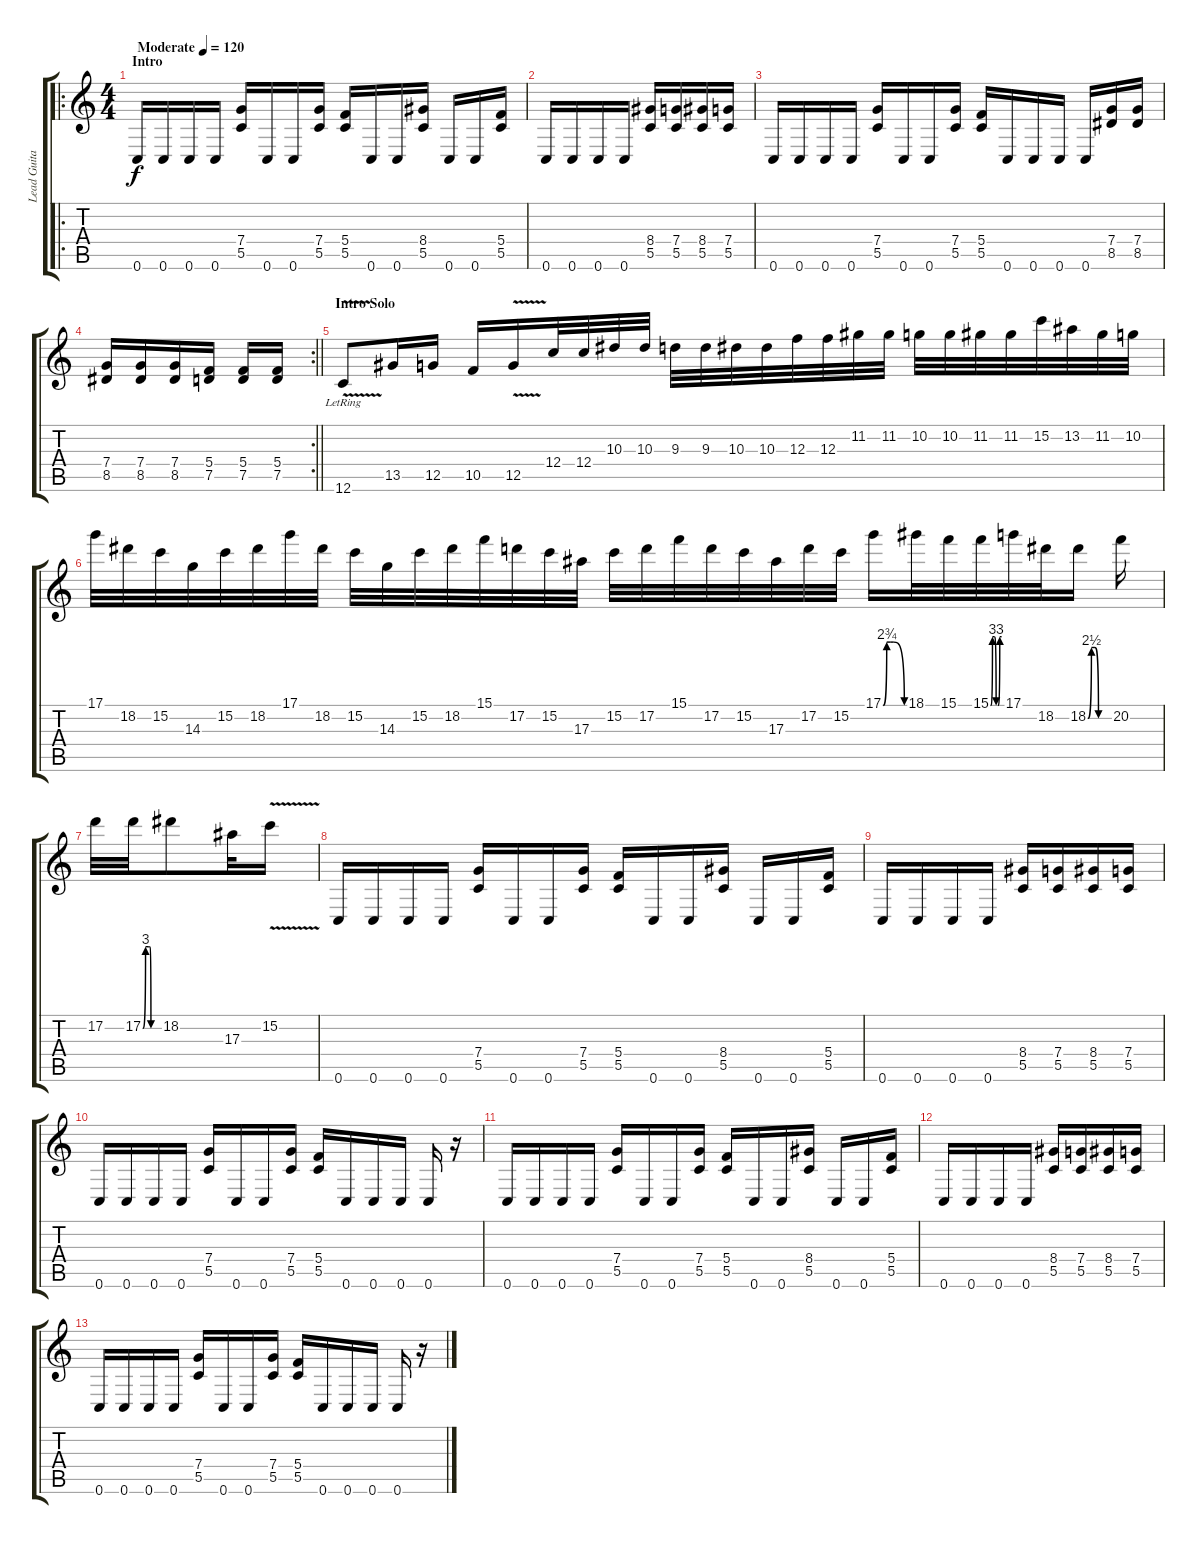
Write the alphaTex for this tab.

\track ("Lead Guitar" "Lead Guita") {instrument distortionguitar}
\staff {score tabs}
\tuning (D4 A3 F3 C3 G2 C2) {hide}
\ro
\ts (4 4)
\section ("" "Intro")
\tempo (120 "Moderate")
\clef g2
\ks c
0.6.16{dy f instrument distortionguitar} 0.6.16 0.6.16 0.6.16 (7.4 5.5).16 0.6.16 0.6.16 (7.4 5.5).16 (5.4 5.5).16 0.6.16 0.6.16 (8.4 5.5).16 0.6.16 0.6.16 (5.4 5.5).16 |
0.6.16 0.6.16 0.6.16 0.6.16 (8.4 5.5).16 (7.4 5.5).16 (8.4 5.5).16 (7.4 5.5).16 |
0.6.16 0.6.16 0.6.16 0.6.16 (7.4 5.5).16 0.6.16 0.6.16 (7.4 5.5).16 (5.4 5.5).16 0.6.16 0.6.16 0.6.16 0.6.16 (7.4 8.5).16 (7.4 8.5).16 |
\rc 2
\barLineRight lightlight
(7.4 8.5).16 (7.4 8.5).16 (7.4 8.5).16 (5.4 7.5).16 (5.4 7.5).16 (5.4 7.5).16 |
\section ("" "Intro Solo")
12.6{v lr}.8 13.5.16 12.5.16 10.5.16 12.5{v}.16 12.4.32 12.4.32 10.3.32 10.3.32 9.3.32 9.3.32 10.3.32 10.3.32 12.3.32 12.3.32 11.2.32 11.2.32 10.2.32 10.2.32 11.2.32 11.2.32 15.2.32 13.2.32 11.2.32 10.2.32 |
17.1.32 18.2.32 15.2.32 14.3.32 15.2.32 18.2.32 17.1.32 18.2.32 15.2.32 14.3.32 15.2.32 18.2.32 15.1.32 17.2.32 15.2.32 17.3.32 15.2.32 17.2.32 15.1.32 17.2.32 15.2.32 17.3.32 17.2.32 15.2.32 17.1{be (custom 0 0 10 11 20 11 30 11 60 0)}.16 18.1.32 15.1.32 15.1{be (custom 0 0 10 12 20 12 30 0 40 0 50 12 60 12)}.32 17.1.32 18.2.32 18.2{be (custom 0 0 10 10 20 10 30 0 60 0)}.16 20.2.16 |
17.2.32 17.2{be (custom 0 0 10 12 20 12 25 12 30 0 60 0)}.32 18.2.8 17.3.32 15.2{v}.16 |
0.6.16 0.6.16 0.6.16 0.6.16 (7.4 5.5).16 0.6.16 0.6.16 (7.4 5.5).16 (5.4 5.5).16 0.6.16 0.6.16 (8.4 5.5).16 0.6.16 0.6.16 (5.4 5.5).16 |
0.6.16 0.6.16 0.6.16 0.6.16 (8.4 5.5).16 (7.4 5.5).16 (8.4 5.5).16 (7.4 5.5).16 |
0.6.16 0.6.16 0.6.16 0.6.16 (7.4 5.5).16 0.6.16 0.6.16 (7.4 5.5).16 (5.4 5.5).16 0.6.16 0.6.16 0.6.16 0.6.16 r.16 |
0.6.16 0.6.16 0.6.16 0.6.16 (7.4 5.5).16 0.6.16 0.6.16 (7.4 5.5).16 (5.4 5.5).16 0.6.16 0.6.16 (8.4 5.5).16 0.6.16 0.6.16 (5.4 5.5).16 |
0.6.16 0.6.16 0.6.16 0.6.16 (8.4 5.5).16 (7.4 5.5).16 (8.4 5.5).16 (7.4 5.5).16 |
0.6.16 0.6.16 0.6.16 0.6.16 (7.4 5.5).16 0.6.16 0.6.16 (7.4 5.5).16 (5.4 5.5).16 0.6.16 0.6.16 0.6.16 0.6.16 r.16
